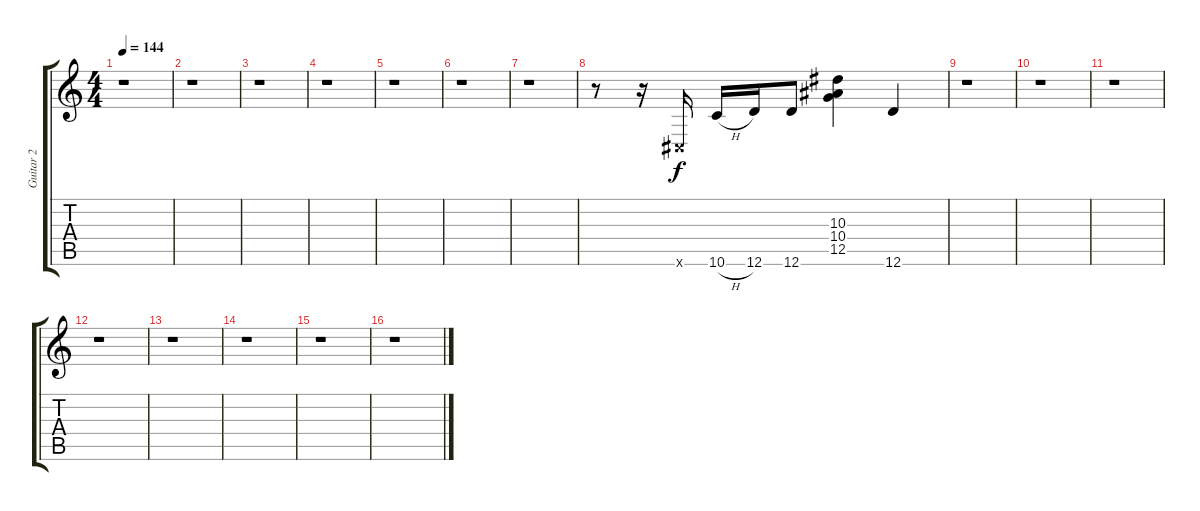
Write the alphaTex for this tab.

\track ("Guitar 2" "Guitar 2") {instrument distortionguitar}
\staff {score tabs}
\tuning (D4 A3 F3 C3 G2 D2) {hide}
\ts (4 4)
\tempo 144
\clef g2
\ks c
r.1{dy f} |
r.1 |
r.1 |
r.1 |
r.1 |
r.1 |
r.1 |
r.8 r.16 -1.6{x}.16 10.6{h}.16 12.6.16 12.6.8 (10.3 10.4 12.5).4 12.6.4 |
r.1 |
r.1 |
r.1 |
r.1 |
r.1 |
r.1 |
r.1 |
r.1
